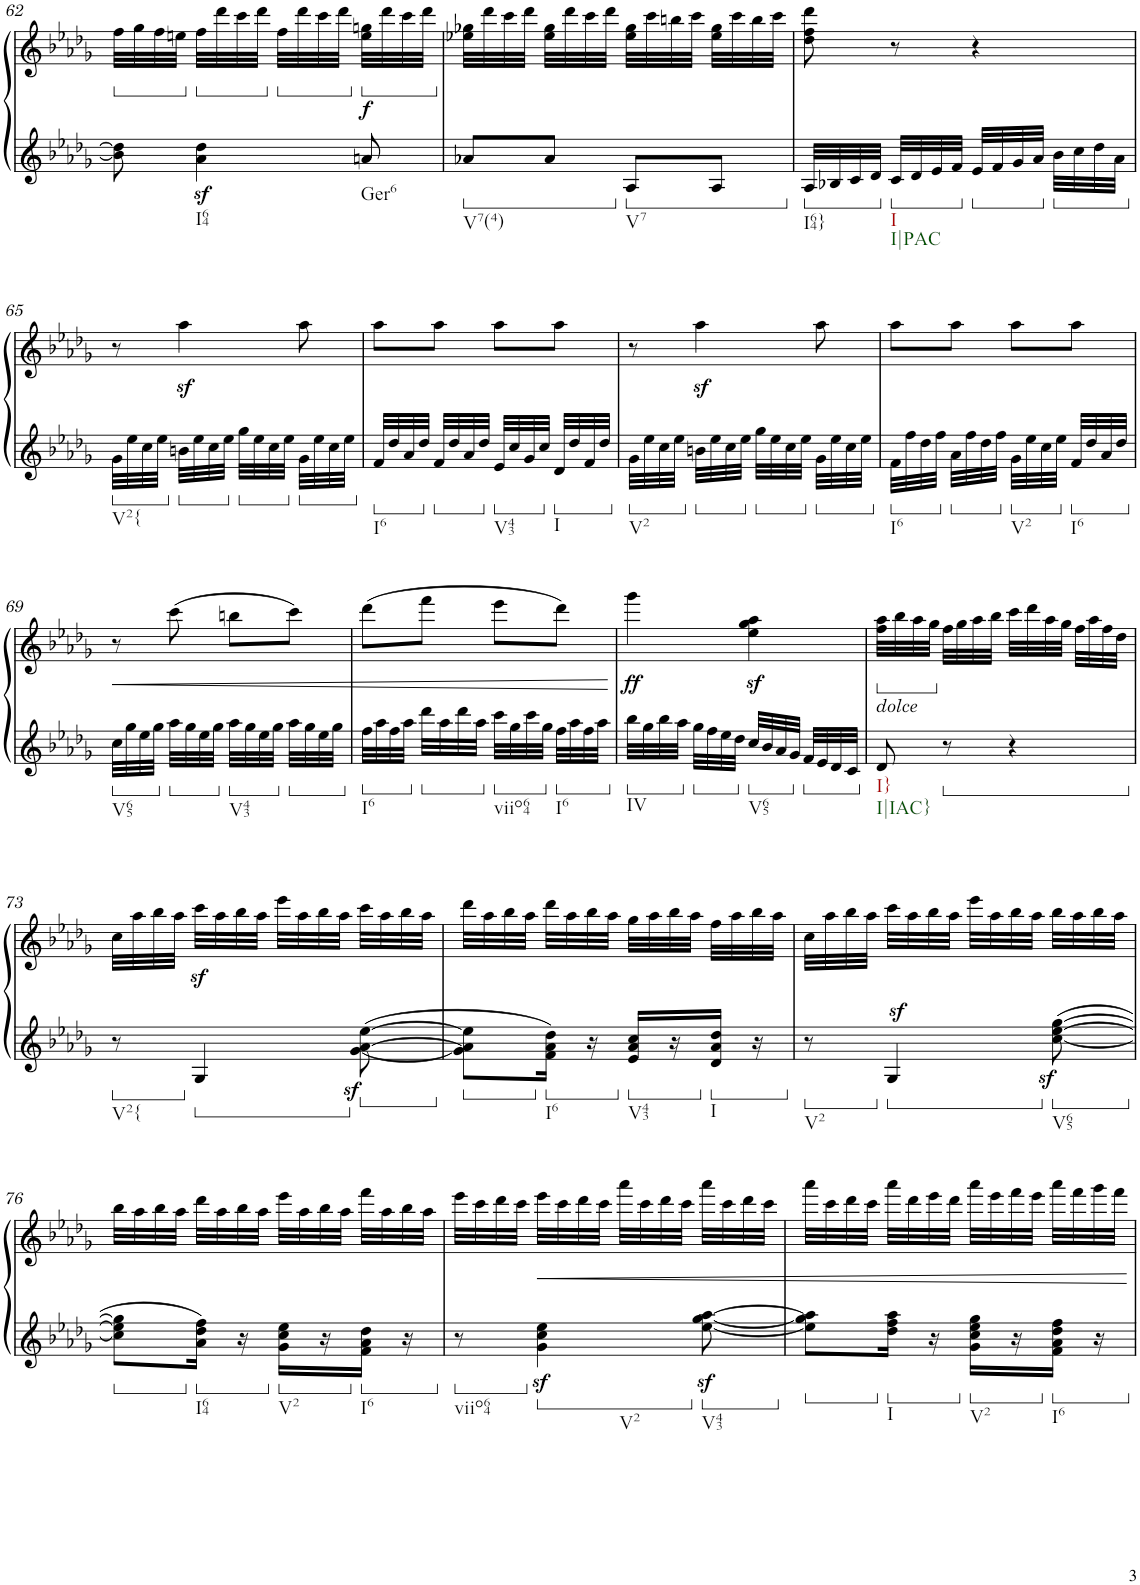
**kern	**kern	**dynam
*part1	*part1	*part1
*staff2	*staff1	*staff1/2
*I"Piano	*	*
*I'Pno.	*	*
!!LO:PB:g=z
*clefG2	*clefF4	*
*k[b-e-a-d-g-]	*k[b-e-a-d-g-]	*
*M2/4	*M2/4	*
*	*ped	*
=62	=62	=62
8b-\] 8dd-\]	32ff\LLL	.
.	32gg-\	.
.	32ff\	.
.	32een\JJJ	.
*	*Xped	*
*	*ped	*
!LO:TX:b:t=I64	!	!
4a-\z< 4dd-\z<	32ff\LLL	.
.	32ddd-\	.
.	32ccc\	.
.	32ddd-\JJJ	.
*	*Xped	*
*	*ped	*
.	32ff\LLL	.
.	32ddd-\	.
.	32ccc\	.
.	32ddd-\JJJ	.
*	*Xped	*
*	*ped	*
!LO:TX:b:t=Ger6	!	!
!	!	!LO:DY:a=2
8an/	32ee\ 32ggn\LLL	f
.	32ddd-\	.
.	32ccc\	.
.	32ddd-\JJJ	.
=63	=63	=63
*	*Xped	*
!LO:TX:b:t=V7(4)	!	!
8a-X/L	32ee-X\ 32gg-X\LLL	.
.	32ddd-\	.
.	32ccc\	.
.	32ddd-\JJJ	.
8a-/J	32ee-\ 32gg-\LLL	.
.	32ddd-\	.
.	32ccc\	.
.	32ddd-\JJJ	.
!LO:TX:b:t=V7	!	!
8A-/L	32ee-\ 32gg-\LLL	.
.	32ccc\	.
.	32bbn\	.
.	32ccc\JJJ	.
8A-/J	32ee-\ 32gg-\LLL	.
.	32ccc\	.
.	32bb\	.
.	32ccc\JJJ	.
=64	=64	=64
!LO:TX:b:t=I64}	!	!
32A-/LLL	8dd-\ 8ff\ 8ddd-\	.
32B-X/	.	.
32c/	.	.
32d-/JJJ	.	.
!LO:TX:b:t=I	!	!
!LO:TX:b:t=I|PAC	!	!
32c/LLL	8r	.
32d-/	.	.
32e-/	.	.
32f/JJJ	.	.
32e-/LLL	4r	.
32f/	.	.
32g-/	.	.
32a-/JJJ	.	.
32b-\LLL	.	.
32cc\	.	.
32dd-\	.	.
32a-\JJJ	.	.
!!LO:LB:g=z
=65	=65	=65
!LO:TX:b:t=V2{	!	!
32g-\LLL	8r	.
32ee-\	.	.
32cc\	.	.
32ee-\JJJ	.	.
32bn\LLL	4aa-z<\	.
32ee-\	.	.
32cc\	.	.
32ee-\JJJ	.	.
32gg-\LLL	.	.
32ee-\	.	.
32cc\	.	.
32ee-\JJJ	.	.
32g-\LLL	8aa-\	.
32ee-\	.	.
32cc\	.	.
32ee-\JJJ	.	.
=66	=66	=66
!LO:TX:b:t=I6	!	!
32f/LLL	8aa-\L	.
32dd-/	.	.
32a-/	.	.
32dd-/JJJ	.	.
32f/LLL	8aa-\J	.
32dd-/	.	.
32a-/	.	.
32dd-/JJJ	.	.
!LO:TX:b:t=V43	!	!
32e-/LLL	8aa-\L	.
32cc/	.	.
32g-/	.	.
32cc/JJJ	.	.
!LO:TX:b:t=I	!	!
32d-/LLL	8aa-\J	.
32dd-/	.	.
32f/	.	.
32dd-/JJJ	.	.
=67	=67	=67
!LO:TX:b:t=V2	!	!
32g-\LLL	8r	.
32ee-\	.	.
32cc\	.	.
32ee-\JJJ	.	.
32bn\LLL	4aa-z<\	.
32ee-\	.	.
32cc\	.	.
32ee-\JJJ	.	.
32gg-\LLL	.	.
32ee-\	.	.
32cc\	.	.
32ee-\JJJ	.	.
32g-\LLL	8aa-\	.
32ee-\	.	.
32cc\	.	.
32ee-\JJJ	.	.
=68	=68	=68
!LO:TX:b:t=I6	!	!
32f\LLL	8aa-\L	.
32ff\	.	.
32dd-\	.	.
32ff\JJJ	.	.
32a-\LLL	8aa-\J	.
32ff\	.	.
32dd-\	.	.
32ff\JJJ	.	.
!LO:TX:b:t=V2	!	!
32g-\LLL	8aa-\L	.
32ee-\	.	.
32cc\	.	.
32ee-\JJJ	.	.
!LO:TX:b:t=I6	!	!
32f/LLL	8aa-\J	.
32dd-/	.	.
32a-/	.	.
32dd-/JJJ	.	.
!!LO:LB:g=z
=69	=69	=69
!LO:TX:b:t=V65	!	!
!	!	!LO:HP:b
32cc\LLL	8r	<
32gg-\	.	.
32ee-\	.	.
32gg-\JJJ	.	.
32aa-\LLL	(8ccc\	.
32gg-\	.	.
32ee-\	.	.
32gg-\JJJ	.	.
!LO:TX:b:t=V43	!	!
32aa-\LLL	8bbn\L	.
32gg-\	.	.
32ee-\	.	.
32gg-\JJJ	.	.
32aa-\LLL	8ccc\J)	.
32gg-\	.	.
32ee-\	.	.
32gg-\JJJ	.	.
=70	=70	=70
!LO:TX:b:t=I6	!	!
32ff\LLL	(8ddd-\L	.
32aa-\	.	.
32ff\	.	.
32aa-\JJJ	.	.
32ddd-\LLL	8fff\J	.
32aa-\	.	.
32ddd-\	.	.
32aa-\JJJ	.	.
!LO:TX:b:t=viio64	!	!
32ccc\LLL	8eee-\L	.
32gg-\	.	.
32ccc\	.	.
32gg-\JJJ	.	.
!LO:TX:b:t=I6	!	!
32ff\LLL	8ddd-\J)	.
32aa-\	.	.
32ff\	.	.
32aa-\JJJ	.	.
.	.	[
=71	=71	=71
!LO:TX:b:t=IV	!	!
!	!	!LO:DY:b
32bb-\LLL	4ggg-\	ff
32gg-\	.	.
32bb-\	.	.
32aa-\JJJ	.	.
32gg-\LLL	.	.
32ff\	.	.
32ee-\	.	.
32dd-\JJJ	.	.
!LO:TX:b:t=V65	!	!
32cc/LLL	4ee-\z< 4gg-\z< 4aa-\z<	.
32b-/	.	.
32a-/	.	.
32g-/JJJ	.	.
32f/LLL	.	.
32e-/	.	.
32d-/	.	.
32c/JJJ	.	.
=72	=72	=72
*	*ped	*
!LO:TX:a:i:t=dolce	!	!
!LO:TX:b:t=I}	!	!
!LO:TX:b:t=I|IAC}	!	!
8d-/	32ff\ 32aa-\LLL	.
.	32bb-\	.
.	32aa-\	.
.	32gg-\JJJ	.
*	*Xped	*
8r	32ff\LLL	.
.	32gg-\	.
.	32aa-\	.
.	32bb-\JJJ	.
4r	32ccc\LLL	.
.	32ddd-\	.
.	32aa-\	.
.	32gg-\JJJ	.
.	32ff\LLL	.
.	32aa-\	.
.	32ff\	.
.	32dd-\JJJ	.
!!LO:LB:g=z
=73	=73	=73
!LO:TX:b:t=V2{	!	!
8r	32cc\LLL	.
.	32aa-\	.
.	32bb-\	.
.	32aa-\JJJ	.
4G-/	32cccz<\LLL	.
.	32aa-\	.
.	32bb-\	.
.	32aa-\JJJ	.
.	32eee-\LLL	.
.	32aa-\	.
.	32bb-\	.
.	32aa-\JJJ	.
[8g-\z< [8a-\z< [8ee-\z<	32ccc\LLL	.
.	32aa-\	.
.	32bb-\	.
.	32aa-\JJJ	.
=74	=74	=74
8g-\] 8a-\] 8ee-\]L	32ddd-\LLL	.
.	32aa-\	.
.	32bb-\	.
.	32aa-\JJJ	.
!LO:TX:b:t=I6	!	!
16f\ 16a-\ 16dd-\Jk	32ddd-\LLL	.
.	32aa-\	.
16r	32bb-\	.
.	32aa-\JJJ	.
!LO:TX:b:t=V43	!	!
16e-/ 16a-/ 16cc/LL	32gg-\LLL	.
.	32aa-\	.
16r	32bb-\	.
.	32aa-\JJJ	.
!LO:TX:b:t=I	!	!
16d-/ 16a-/ 16dd-/JJ	32ff\LLL	.
.	32aa-\	.
16r	32bb-\	.
.	32aa-\JJJ	.
=75	=75	=75
!LO:TX:b:t=V2	!	!
8r	32cc\LLL	.
.	32aa-\	.
.	32bb-\	.
.	32aa-\JJJ	.
4G-z>/	32ccc\LLL	.
.	32aa-\	.
.	32bb-\	.
.	32aa-\JJJ	.
.	32eee-\LLL	.
.	32aa-\	.
.	32bb-\	.
.	32aa-\JJJ	.
!LO:TX:b:t=V65	!	!
[8cc\z< [8ee-\z< [8gg-\z<	32bb-\LLL	.
.	32aa-\	.
.	32bb-\	.
.	32aa-\JJJ	.
!!LO:LB:g=z
=76	=76	=76
8cc\] 8ee-\] 8gg-\]L	32bb-\LLL	.
.	32aa-\	.
.	32bb-\	.
.	32aa-\JJJ	.
!LO:TX:b:t=I64	!	!
16a-\ 16dd-\ 16ff\Jk	32ddd-\LLL	.
.	32aa-\	.
16r	32bb-\	.
.	32aa-\JJJ	.
!LO:TX:b:t=V2	!	!
16g-\ 16cc\ 16ee-\LL	32eee-\LLL	.
.	32aa-\	.
16r	32bb-\	.
.	32aa-\JJJ	.
!LO:TX:b:t=I6	!	!
16f\ 16a-\ 16dd-\JJ	32fff\LLL	.
.	32aa-\	.
16r	32bb-\	.
.	32aa-\JJJ	.
=77	=77	=77
!LO:TX:b:t=viio64	!	!
8r	32eee-\LLL	.
.	32ccc\	.
.	32ddd-\	.
.	32ccc\JJJ	.
!LO:TX:b:t=V2	!	!
!	!	!LO:HP:b
4g-\z< 4cc\z< 4ee-\z<	32eee-\LLL	<
.	32ccc\	.
.	32ddd-\	.
.	32ccc\JJJ	.
.	32aaa-\LLL	.
.	32ccc\	.
.	32ddd-\	.
.	32ccc\JJJ	.
!LO:TX:b:t=V43	!	!
[8ee-\z< [8gg-\z< [8aa-\z<	32aaa-\LLL	.
.	32ccc\	.
.	32ddd-\	.
.	32ccc\JJJ	.
=78	=78	=78
8ee-\] 8gg-\] 8aa-\]L	32aaa-\LLL	.
.	32ccc\	.
.	32ddd-\	.
.	32ccc\JJJ	.
!LO:TX:b:t=I	!	!
16dd-\ 16ff\ 16aa-\Jk	32aaa-\LLL	.
.	32ddd-\	.
16r	32eee-\	.
.	32ddd-\JJJ	.
!LO:TX:b:t=V2	!	!
16g-\ 16cc\ 16ee-\ 16gg-\LL	32aaa-\LLL	.
.	32eee-\	.
16r	32fff\	.
.	32eee-\JJJ	.
!LO:TX:b:t=I6	!	!
16f\ 16a-\ 16dd-\ 16ff\JJ	32aaa-\LLL	.
.	32fff\	.
16r	32ggg-\	.
.	32fff\JJJ	.
.	.	[
=	=	=
*-	*-	*-
